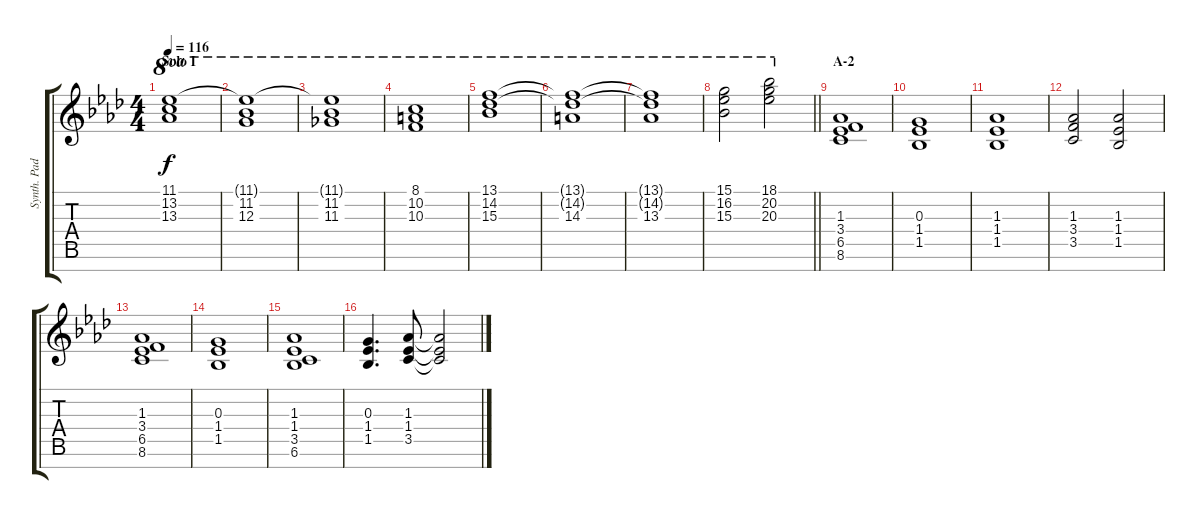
\track ("Synth. Pad I" "Synth. Pad") {instrument pad2warm}
\staff {score tabs}
\tuning (E5 B4 G4 D4 A3 E3 B2) {hide}
\ts (4 4)
\section ("" "Solo I")
\tempo 116
\clef g2
\ks ab
(11.1 13.2 13.3).1{ot 8va dy f} |
(11.1{t} 11.2 12.3).1{ot 8va} |
(11.1{t} 11.2 11.3).1{ot 8va} |
(8.1 10.2 10.3).1{ot 8va} |
(13.1 14.2 15.3).1{ot 8va} |
(13.1{t} 14.2{t} 14.3).1{ot 8va} |
(13.1{t} 14.2{t} 13.3).1{ot 8va} |
\barLineRight lightlight
(15.1 16.2 15.3).2{ot 8va} (18.1 20.2 20.3).2{ot 8va} |
\section ("" "A-2")
(1.3 3.4 6.5 8.6).1 |
(0.3 1.4 1.5).1 |
(1.3 1.4 1.5).1 |
(1.3 3.4 3.5).2 (1.3 1.4 1.5).2 |
(1.3 3.4 6.5 8.6).1 |
(0.3 1.4 1.5).1 |
(1.3 1.4 3.5 6.6).1 |
(0.3 1.4 1.5).4{d} (1.3 1.4 3.5).8 (1.3{t} 1.4{t} 3.5{t}).2
